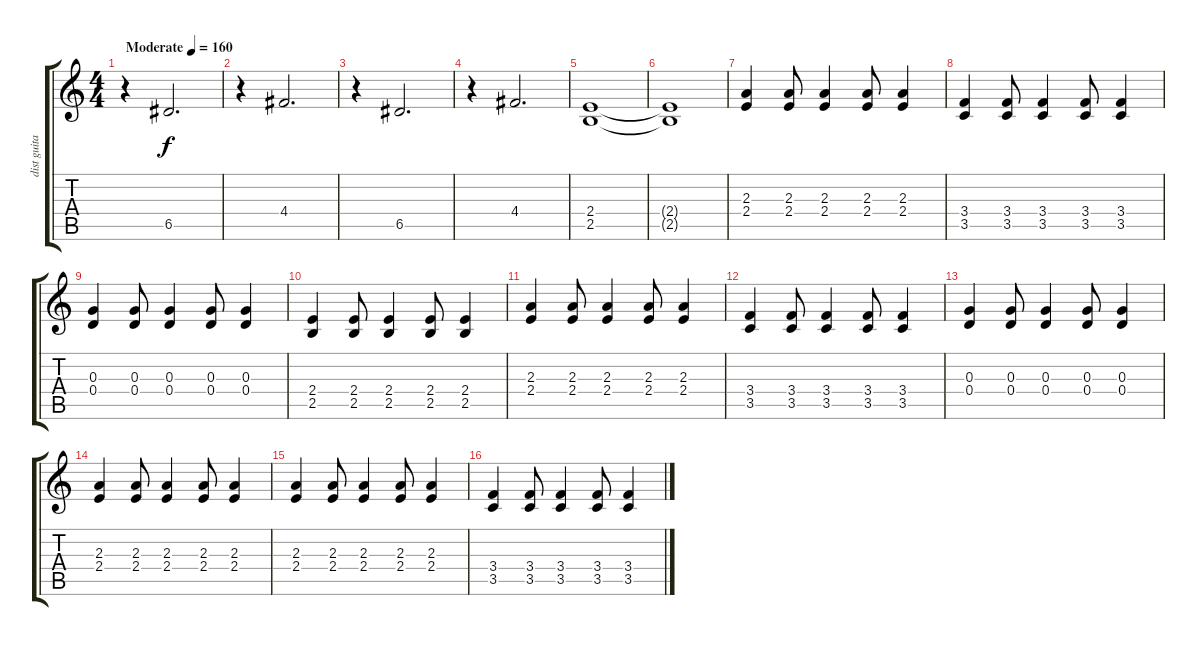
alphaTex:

\track ("dist guitar" "dist guita") {instrument distortionguitar}
\staff {score tabs}
\tuning (E4 B3 G3 D3 A2 E2) {hide}
\ts (4 4)
\tempo (160 "Moderate")
\clef g2
\ks c
r.4{dy f instrument distortionguitar} 6.5.2{d} |
r.4 4.4.2{d} |
r.4 6.5.2{d} |
r.4 4.4.2{d} |
(2.4 2.5).1 |
(2.4{t} 2.5{t}).1 |
(2.3 2.4).4 (2.3 2.4).8 (2.3 2.4).4 (2.3 2.4).8 (2.3 2.4).4 |
(3.4 3.5).4 (3.4 3.5).8 (3.4 3.5).4 (3.4 3.5).8 (3.4 3.5).4 |
(0.3 0.4).4 (0.3 0.4).8 (0.3 0.4).4 (0.3 0.4).8 (0.3 0.4).4 |
(2.4 2.5).4 (2.4 2.5).8 (2.4 2.5).4 (2.4 2.5).8 (2.4 2.5).4 |
(2.3 2.4).4 (2.3 2.4).8 (2.3 2.4).4 (2.3 2.4).8 (2.3 2.4).4 |
(3.4 3.5).4 (3.4 3.5).8 (3.4 3.5).4 (3.4 3.5).8 (3.4 3.5).4 |
(0.3 0.4).4 (0.3 0.4).8 (0.3 0.4).4 (0.3 0.4).8 (0.3 0.4).4 |
(2.3 2.4).4 (2.3 2.4).8 (2.3 2.4).4 (2.3 2.4).8 (2.3 2.4).4 |
(2.3 2.4).4 (2.3 2.4).8 (2.3 2.4).4 (2.3 2.4).8 (2.3 2.4).4 |
(3.4 3.5).4 (3.4 3.5).8 (3.4 3.5).4 (3.4 3.5).8 (3.4 3.5).4
